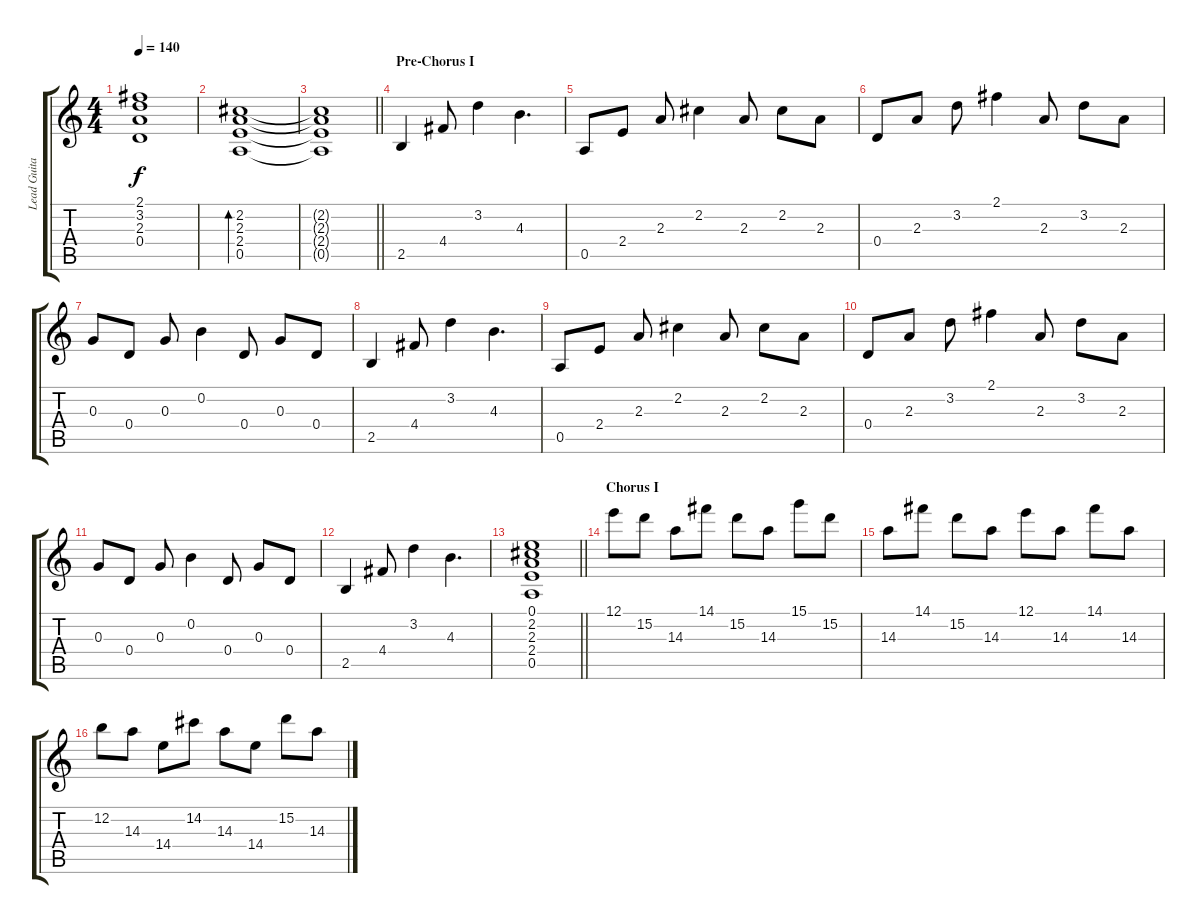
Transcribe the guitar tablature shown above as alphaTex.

\track ("Lead Guitar" "Lead Guita") {instrument electricguitarclean}
\staff {score tabs}
\tuning (E4 B3 G3 D3 A2 E2) {hide}
\ts (4 4)
\tempo 140
\clef g2
\ks c
(2.1{t} 3.2{t} 2.3{t} 0.4{t}).1{dy f} |
(2.2 2.3 2.4 0.5).1{bd 240} |
\barLineRight lightlight
(2.2{t} 2.3{t} 2.4{t} 0.5{t}).1 |
\section ("" "Pre-Chorus I")
2.5.4 4.4.8 3.2.4 4.3.4{d} |
0.5.8 2.4.8 2.3.8 2.2.4 2.3.8 2.2.8 2.3.8 |
0.4.8 2.3.8 3.2.8 2.1.4 2.3.8 3.2.8 2.3.8 |
0.3.8 0.4.8 0.3.8 0.2.4 0.4.8 0.3.8 0.4.8 |
2.5.4 4.4.8 3.2.4 4.3.4{d} |
0.5.8 2.4.8 2.3.8 2.2.4 2.3.8 2.2.8 2.3.8 |
0.4.8 2.3.8 3.2.8 2.1.4 2.3.8 3.2.8 2.3.8 |
0.3.8 0.4.8 0.3.8 0.2.4 0.4.8 0.3.8 0.4.8 |
2.5.4 4.4.8 3.2.4 4.3.4{d} |
\barLineRight lightlight
(0.1 2.2 2.3 2.4 0.5).1 |
\section ("" "Chorus I")
12.1.8 15.2.8 14.3.8 14.1.8 15.2.8 14.3.8 15.1.8 15.2.8 |
14.3.8 14.1.8 15.2.8 14.3.8 12.1.8 14.3.8 14.1.8 14.3.8 |
12.2.8 14.3.8 14.4.8 14.2.8 14.3.8 14.4.8 15.2.8 14.3.8
